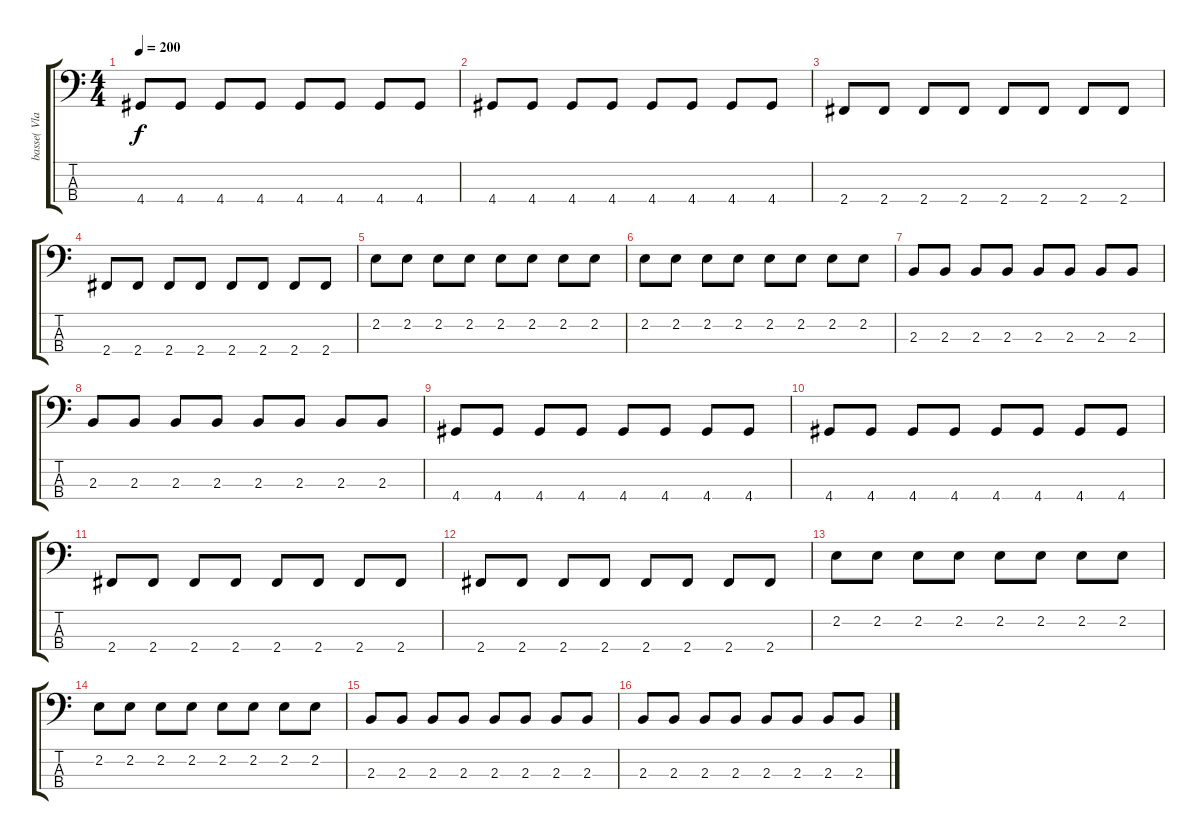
\track ("basse( Vlad ) " "basse( Vla") {instrument electricbasspick}
\staff {score tabs}
\tuning (G2 D2 A1 E1) {hide}
\ts (4 4)
\tempo 200
\clef f4
\ks c
4.4.8{dy f} 4.4.8 4.4.8 4.4.8 4.4.8 4.4.8 4.4.8 4.4.8 |
4.4.8 4.4.8 4.4.8 4.4.8 4.4.8 4.4.8 4.4.8 4.4.8 |
2.4.8 2.4.8 2.4.8 2.4.8 2.4.8 2.4.8 2.4.8 2.4.8 |
2.4.8 2.4.8 2.4.8 2.4.8 2.4.8 2.4.8 2.4.8 2.4.8 |
2.2.8 2.2.8 2.2.8 2.2.8 2.2.8 2.2.8 2.2.8 2.2.8 |
2.2.8 2.2.8 2.2.8 2.2.8 2.2.8 2.2.8 2.2.8 2.2.8 |
2.3.8 2.3.8 2.3.8 2.3.8 2.3.8 2.3.8 2.3.8 2.3.8 |
2.3.8 2.3.8 2.3.8 2.3.8 2.3.8 2.3.8 2.3.8 2.3.8 |
4.4.8 4.4.8 4.4.8 4.4.8 4.4.8 4.4.8 4.4.8 4.4.8 |
4.4.8 4.4.8 4.4.8 4.4.8 4.4.8 4.4.8 4.4.8 4.4.8 |
2.4.8 2.4.8 2.4.8 2.4.8 2.4.8 2.4.8 2.4.8 2.4.8 |
2.4.8 2.4.8 2.4.8 2.4.8 2.4.8 2.4.8 2.4.8 2.4.8 |
2.2.8 2.2.8 2.2.8 2.2.8 2.2.8 2.2.8 2.2.8 2.2.8 |
2.2.8 2.2.8 2.2.8 2.2.8 2.2.8 2.2.8 2.2.8 2.2.8 |
2.3.8 2.3.8 2.3.8 2.3.8 2.3.8 2.3.8 2.3.8 2.3.8 |
2.3.8 2.3.8 2.3.8 2.3.8 2.3.8 2.3.8 2.3.8 2.3.8
